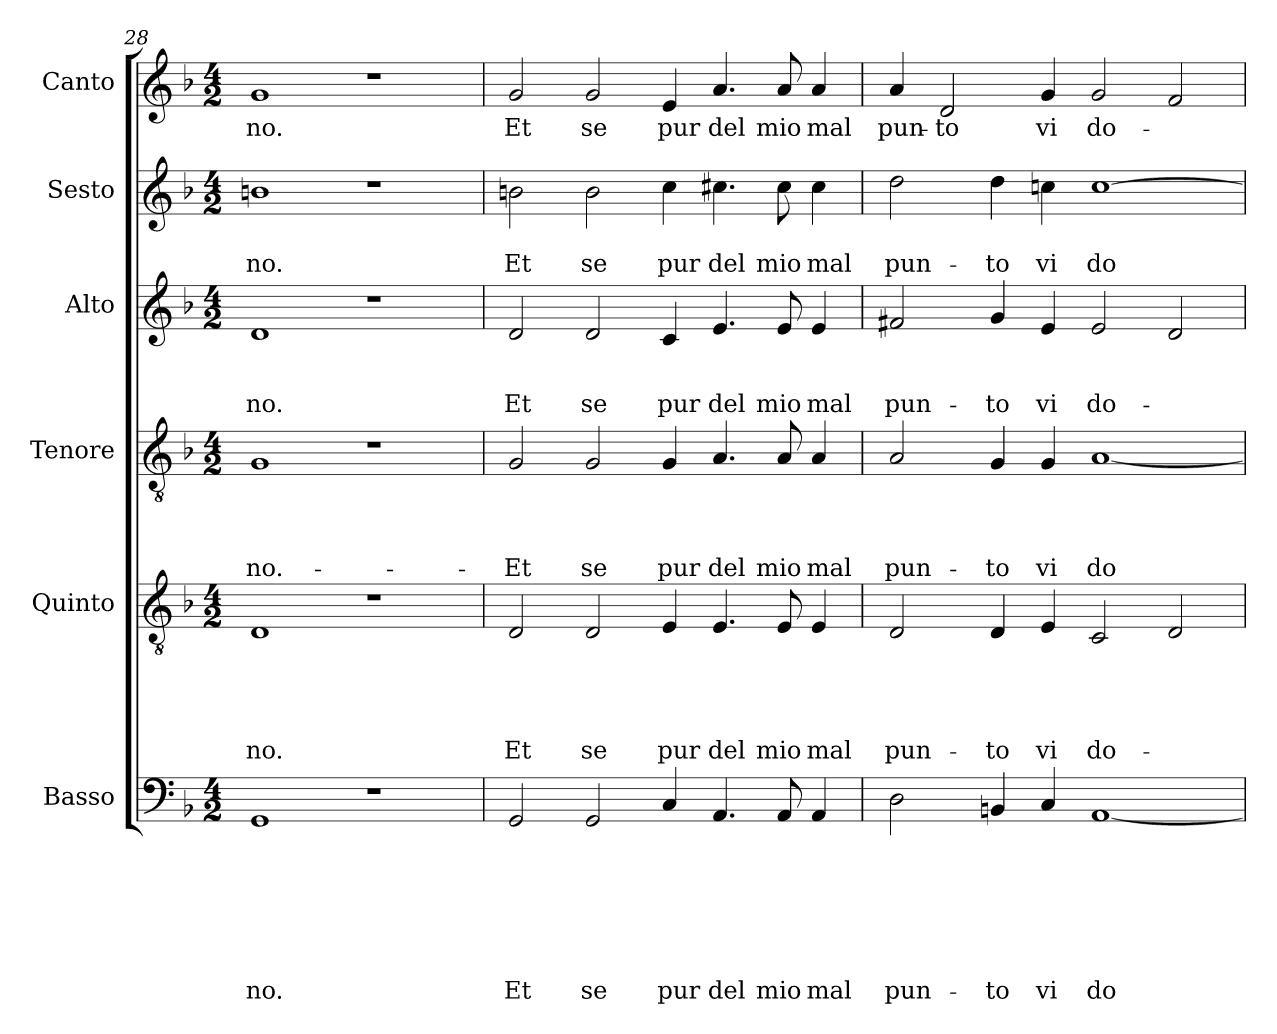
**kern	**text	**text	**text	**text	**text	**text	**text	**kern	**text	**text	**text	**text	**text	**kern	**text	**text	**text	**text	**kern	**text	**text	**text	**kern	**text	**text	**kern	**text
*part6	*part6	*part6	*part6	*part6	*part6	*part6	*part6	*part5	*part5	*part5	*part5	*part5	*part5	*part4	*part4	*part4	*part4	*part4	*part3	*part3	*part3	*part3	*part2	*part2	*part2	*part1	*part1
*staff6	*staff6	*staff6	*staff6	*staff6	*staff6	*staff6	*staff6	*staff5	*staff5	*staff5	*staff5	*staff5	*staff5	*staff4	*staff4	*staff4	*staff4	*staff4	*staff3	*staff3	*staff3	*staff3	*staff2	*staff2	*staff2	*staff1	*staff1
*I"Basso	*	*	*	*	*	*	*	*I"Quinto	*	*	*	*	*	*I"Tenore	*	*	*	*	*I"Alto	*	*	*	*I"Sesto	*	*	*I"Canto	*
*I'B.	*	*	*	*	*	*	*	*I'Q.	*	*	*	*	*	*I'T.	*	*	*	*	*I'A.	*	*	*	*I'S.	*	*	*I'C.	*
*clefF4	*	*	*	*	*	*	*	*clefGv2	*	*	*	*	*	*clefGv2	*	*	*	*	*clefG2	*	*	*	*clefG2	*	*	*clefG2	*
*k[b-]	*	*	*	*	*	*	*	*k[b-]	*	*	*	*	*	*k[b-]	*	*	*	*	*k[b-]	*	*	*	*k[b-]	*	*	*k[b-]	*
*F:	*	*	*	*	*	*	*	*F:	*	*	*	*	*	*F:	*	*	*	*	*F:	*	*	*	*F:	*	*	*F:	*
*M4/2	*	*	*	*	*	*	*	*M4/2	*	*	*	*	*	*M4/2	*	*	*	*	*M4/2	*	*	*	*M4/2	*	*	*M4/2	*
=28	=28	=28	=28	=28	=28	=28	=28	=28	=28	=28	=28	=28	=28	=28	=28	=28	=28	=28	=28	=28	=28	=28	=28	=28	=28	=28	=28
!	!	!	!	!	!	!	!LO:LY:b:rj	!	!	!	!	!	!LO:LY:b	!	!	!	!	!LO:LY:b	!	!	!	!LO:LY:b	!	!	!LO:LY:b	!	!LO:LY:b
1GG	.	.	.	.	.	.	-no.	1D	.	.	.	.	-no.	1G	.	.	.	-no.-	1d	.	.	-no.	1bn	.	-no.	1g	-no.
1r	.	.	.	.	.	.	.	1r	.	.	.	.	.	1r	.	.	.	.	1r	.	.	.	1r	.	.	1r	.
!!LO:PB:g=z
=29	=29	=29	=29	=29	=29	=29	=29	=29	=29	=29	=29	=29	=29	=29	=29	=29	=29	=29	=29	=29	=29	=29	=29	=29	=29	=29	=29
!	!	!	!	!	!	!	!LO:LY:b:rj	!	!	!	!	!	!LO:LY:b	!	!	!	!	!LO:LY:b	!	!	!	!LO:LY:b	!	!	!LO:LY:b	!	!LO:LY:b
2GG/	.	.	.	.	.	.	Et	2D/	.	.	.	.	Et	2G/	.	.	.	-Et	2d/	.	.	Et	2bn\	.	Et	2g/	Et
!	!	!	!	!	!	!	!LO:LY:b:rj	!	!	!	!	!	!LO:LY:b	!	!	!	!	!LO:LY:b	!	!	!	!LO:LY:b	!	!	!LO:LY:b	!	!LO:LY:b
2GG/	.	.	.	.	.	.	se	2D/	.	.	.	.	se	2G/	.	.	.	se	2d/	.	.	se	2b\	.	se	2g/	se
!	!	!	!	!	!	!	!LO:LY:b:rj	!	!	!	!	!	!LO:LY:b	!	!	!	!	!LO:LY:b	!	!	!	!LO:LY:b	!	!	!LO:LY:b	!	!LO:LY:b
4C/	.	.	.	.	.	.	pur	4E/	.	.	.	.	pur	4G/	.	.	.	pur	4c/	.	.	pur	4cc\	.	pur	4e/	pur
!	!	!	!	!	!	!	!LO:LY:b:rj	!	!	!	!	!	!LO:LY:b	!	!	!	!	!LO:LY:b	!	!	!	!LO:LY:b	!	!	!LO:LY:b	!	!LO:LY:b
4.AA/	.	.	.	.	.	.	del	4.E/	.	.	.	.	del	4.A/	.	.	.	del	4.e/	.	.	del	4.cc#X\	.	del	4.a/	del
!	!	!	!	!	!	!	!LO:LY:b:rj	!	!	!	!	!	!LO:LY:b	!	!	!	!	!LO:LY:b	!	!	!	!LO:LY:b	!	!	!LO:LY:b	!	!LO:LY:b
8AA/	.	.	.	.	.	.	mio	8E/	.	.	.	.	mio	8A/	.	.	.	mio	8e/	.	.	mio	8cc#\	.	mio	8a/	mio
!	!	!	!	!	!	!	!LO:LY:b:rj	!	!	!	!	!	!LO:LY:b	!	!	!	!	!LO:LY:b	!	!	!	!LO:LY:b	!	!	!LO:LY:b	!	!LO:LY:b
4AA/	.	.	.	.	.	.	mal	4E/	.	.	.	.	mal	4A/	.	.	.	mal	4e/	.	.	mal	4cc#\	.	mal	4a/	mal
=30	=30	=30	=30	=30	=30	=30	=30	=30	=30	=30	=30	=30	=30	=30	=30	=30	=30	=30	=30	=30	=30	=30	=30	=30	=30	=30	=30
!	!	!	!	!	!	!	!LO:LY:b:rj	!	!	!	!	!	!LO:LY:b	!	!	!	!	!LO:LY:b	!	!	!	!LO:LY:b	!	!	!LO:LY:b	!	!LO:LY:b
2D\	.	.	.	.	.	.	pun-	2D/	.	.	.	.	pun-	2A/	.	.	.	pun-	2f#X/	.	.	pun-	2dd\	.	pun-	4a/	pun-
!	!	!	!	!	!	!	!	!	!	!	!	!	!	!	!	!	!	!	!	!	!	!	!	!	!	!	!LO:LY:b
.	.	.	.	.	.	.	.	.	.	.	.	.	.	.	.	.	.	.	.	.	.	.	.	.	.	2d/	-to
!	!	!	!	!	!	!	!LO:LY:b:rj	!	!	!	!	!	!LO:LY:b	!	!	!	!	!LO:LY:b	!	!	!	!LO:LY:b	!	!	!LO:LY:b	!	!
4BBn/	.	.	.	.	.	.	-to	4D/	.	.	.	.	-to	4G/	.	.	.	-to	4g/	.	.	-to	4dd\	.	-to	.	.
!	!	!	!	!	!	!	!LO:LY:b:rj	!	!	!	!	!	!LO:LY:b	!	!	!	!	!LO:LY:b	!	!	!	!LO:LY:b	!	!	!LO:LY:b	!	!LO:LY:b
4C/	.	.	.	.	.	.	vi	4E/	.	.	.	.	vi	4G/	.	.	.	vi	4e/	.	.	vi	4ccn\	.	vi	4g/	vi
!	!	!	!	!	!	!	!LO:LY:b:rj	!	!	!	!	!	!LO:LY:b	!	!	!	!	!LO:LY:b	!	!	!	!LO:LY:b	!	!	!LO:LY:b	!	!LO:LY:b
[<1AA	.	.	.	.	.	.	do-	2C/	.	.	.	.	do-	[<1A	.	.	.	do-	2e/	.	.	do-	[>1cc	.	do-	2g/	do-
.	.	.	.	.	.	.	.	2D/	.	.	.	.	.	.	.	.	.	.	2d/	.	.	.	.	.	.	2f/	.
=	=	=	=	=	=	=	=	=	=	=	=	=	=	=	=	=	=	=	=	=	=	=	=	=	=	=	=
*-	*-	*-	*-	*-	*-	*-	*-	*-	*-	*-	*-	*-	*-	*-	*-	*-	*-	*-	*-	*-	*-	*-	*-	*-	*-	*-	*-
